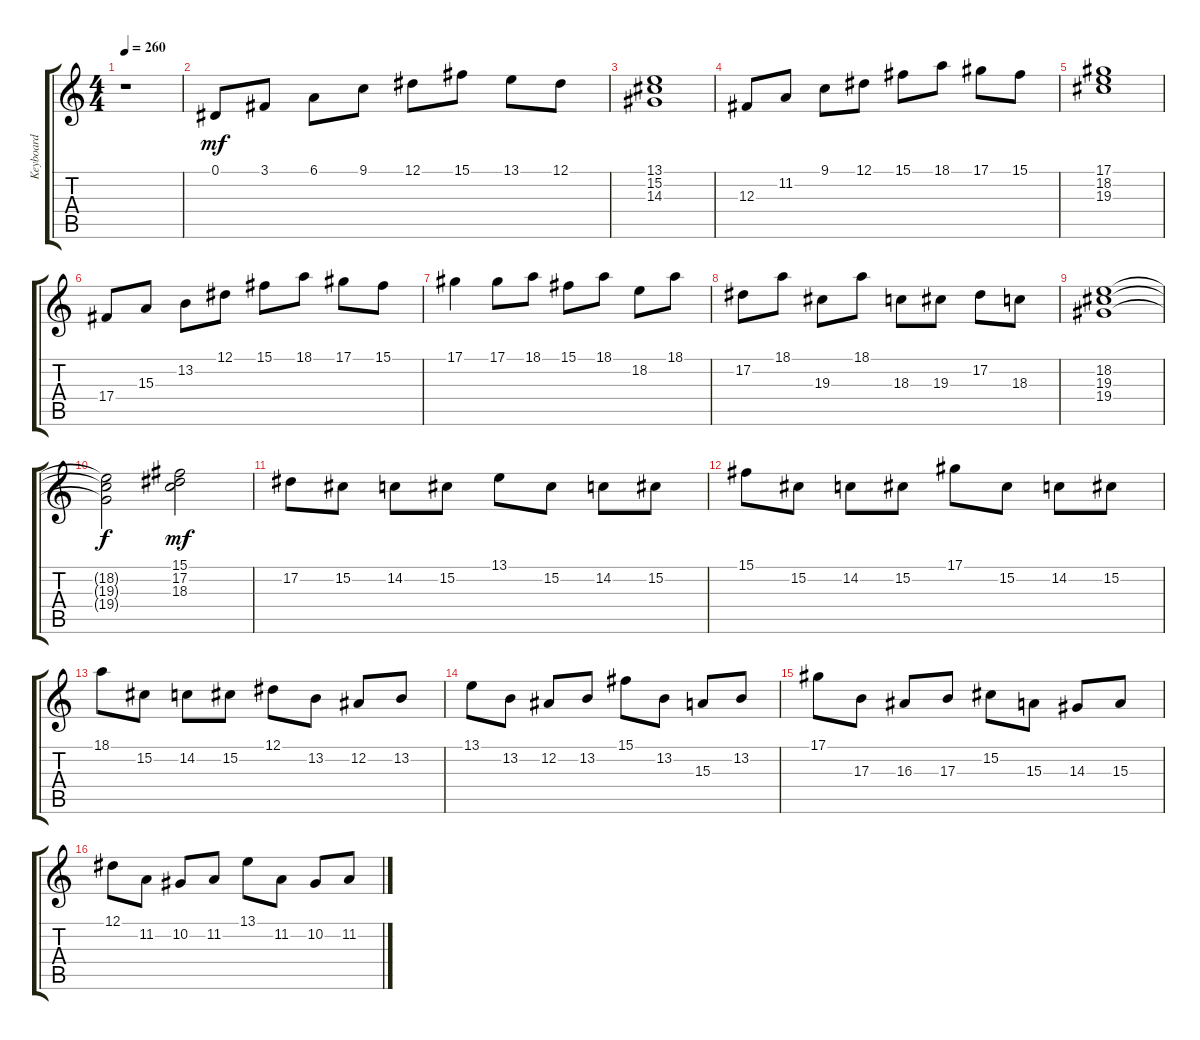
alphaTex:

\track ("Keyboard" "Keyboard") {instrument churchorgan}
\staff {score tabs}
\tuning (Eb4 Bb3 Gb3 Db3 Ab2 Eb2) {hide}
\ts (4 4)
\tempo 260
\clef g2
\ks c
r.1{dy mf} |
0.1.8 3.1.8 6.1.8 9.1.8 12.1.8 15.1.8 13.1.8 12.1.8 |
(13.1 15.2 14.3).1 |
12.3.8 11.2.8 9.1.8 12.1.8 15.1.8 18.1.8 17.1.8 15.1.8 |
(17.1 18.2 19.3).1 |
17.4.8 15.3.8 13.2.8 12.1.8 15.1.8 18.1.8 17.1.8 15.1.8 |
17.1.4 17.1.8 18.1.8 15.1.8 18.1.8 18.2.8 18.1.8 |
17.2.8 18.1.8 19.3.8 18.1.8 18.3.8 19.3.8 17.2.8 18.3.8 |
(18.2 19.3 19.4).1 |
(18.2{t} 19.3{t} 19.4{t}).2{dy f} (15.1 17.2 18.3).2{dy mf} |
17.2.8 15.2.8 14.2.8 15.2.8 13.1.8 15.2.8 14.2.8 15.2.8 |
15.1.8 15.2.8 14.2.8 15.2.8 17.1.8 15.2.8 14.2.8 15.2.8 |
18.1.8 15.2.8 14.2.8 15.2.8 12.1.8 13.2.8 12.2.8 13.2.8 |
13.1.8 13.2.8 12.2.8 13.2.8 15.1.8 13.2.8 15.3.8 13.2.8 |
17.1.8 17.3.8 16.3.8 17.3.8 15.2.8 15.3.8 14.3.8 15.3.8 |
12.1.8 11.2.8 10.2.8 11.2.8 13.1.8 11.2.8 10.2.8 11.2.8
